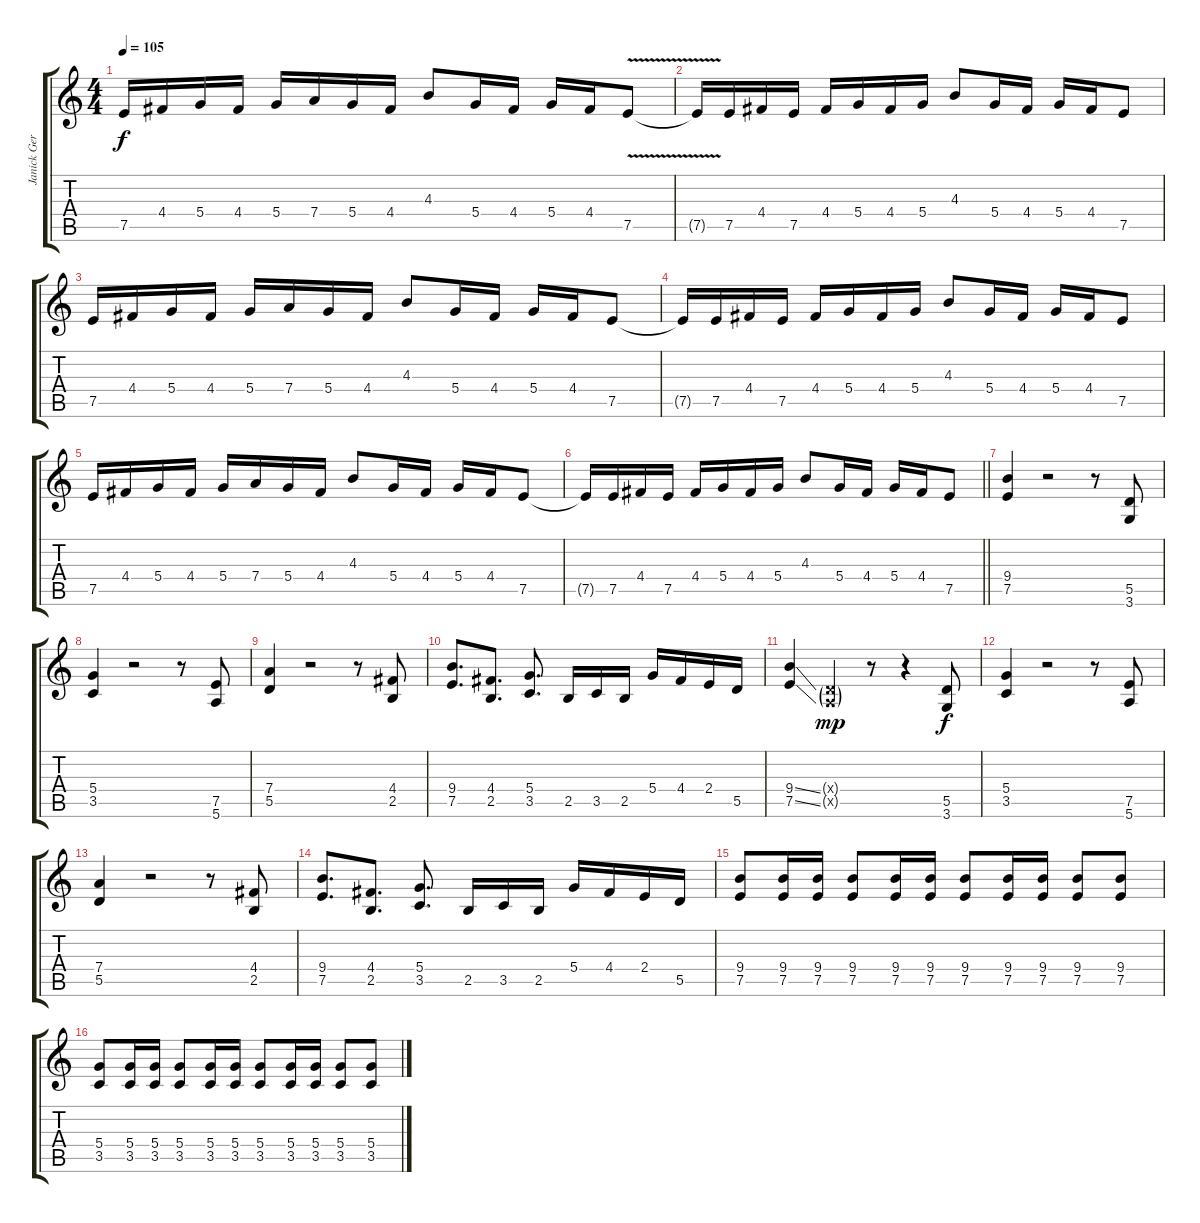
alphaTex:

\track ("Janick Gers" "Janick Ger") {instrument distortionguitar}
\staff {score tabs}
\tuning (E4 B3 G3 D3 A2 E2) {hide}
\ts (4 4)
\tempo 105
\clef g2
\ks c
7.5.16{dy f} 4.4.16 5.4.16 4.4.16 5.4.16 7.4.16 5.4.16 4.4.16 4.3.8 5.4.16 4.4.16 5.4.16 4.4.16 7.5{v}.8 |
7.5{t}.16 7.5.16 4.4.16 7.5.16 4.4.16 5.4.16 4.4.16 5.4.16 4.3.8 5.4.16 4.4.16 5.4.16 4.4.16 7.5.8 |
7.5.16 4.4.16 5.4.16 4.4.16 5.4.16 7.4.16 5.4.16 4.4.16 4.3.8 5.4.16 4.4.16 5.4.16 4.4.16 7.5.8 |
7.5{t}.16 7.5.16 4.4.16 7.5.16 4.4.16 5.4.16 4.4.16 5.4.16 4.3.8 5.4.16 4.4.16 5.4.16 4.4.16 7.5.8 |
7.5.16 4.4.16 5.4.16 4.4.16 5.4.16 7.4.16 5.4.16 4.4.16 4.3.8 5.4.16 4.4.16 5.4.16 4.4.16 7.5.8 |
\barLineRight lightlight
7.5{t}.16 7.5.16 4.4.16 7.5.16 4.4.16 5.4.16 4.4.16 5.4.16 4.3.8 5.4.16 4.4.16 5.4.16 4.4.16 7.5.8 |
(9.4 7.5).4 r.2 r.8 (5.5 3.6).8 |
(5.4 3.5).4 r.2 r.8 (7.5 5.6).8 |
(7.4 5.5).4 r.2 r.8 (4.4 2.5).8 |
(9.4 7.5).8{d} (4.4 2.5).8{d} (5.4 3.5).8{d} 2.5.16 3.5.16 2.5.16 5.4.16 4.4.16 2.4.16 5.5.16 |
(9.4{ss} 7.5{ss}).4 (0.4{g x} 0.5{g x}).4{dy mp} r.8 r.4 (5.5 3.6).8{dy f} |
(5.4 3.5).4 r.2 r.8 (7.5 5.6).8 |
(7.4 5.5).4 r.2 r.8 (4.4 2.5).8 |
(9.4 7.5).8{d} (4.4 2.5).8{d} (5.4 3.5).8{d} 2.5.16 3.5.16 2.5.16 5.4.16 4.4.16 2.4.16 5.5.16 |
(9.4 7.5).8 (9.4 7.5).16 (9.4 7.5).16 (9.4 7.5).8 (9.4 7.5).16 (9.4 7.5).16 (9.4 7.5).8 (9.4 7.5).16 (9.4 7.5).16 (9.4 7.5).8 (9.4 7.5).8 |
(5.4 3.5).8 (5.4 3.5).16 (5.4 3.5).16 (5.4 3.5).8 (5.4 3.5).16 (5.4 3.5).16 (5.4 3.5).8 (5.4 3.5).16 (5.4 3.5).16 (5.4 3.5).8 (5.4 3.5).8
